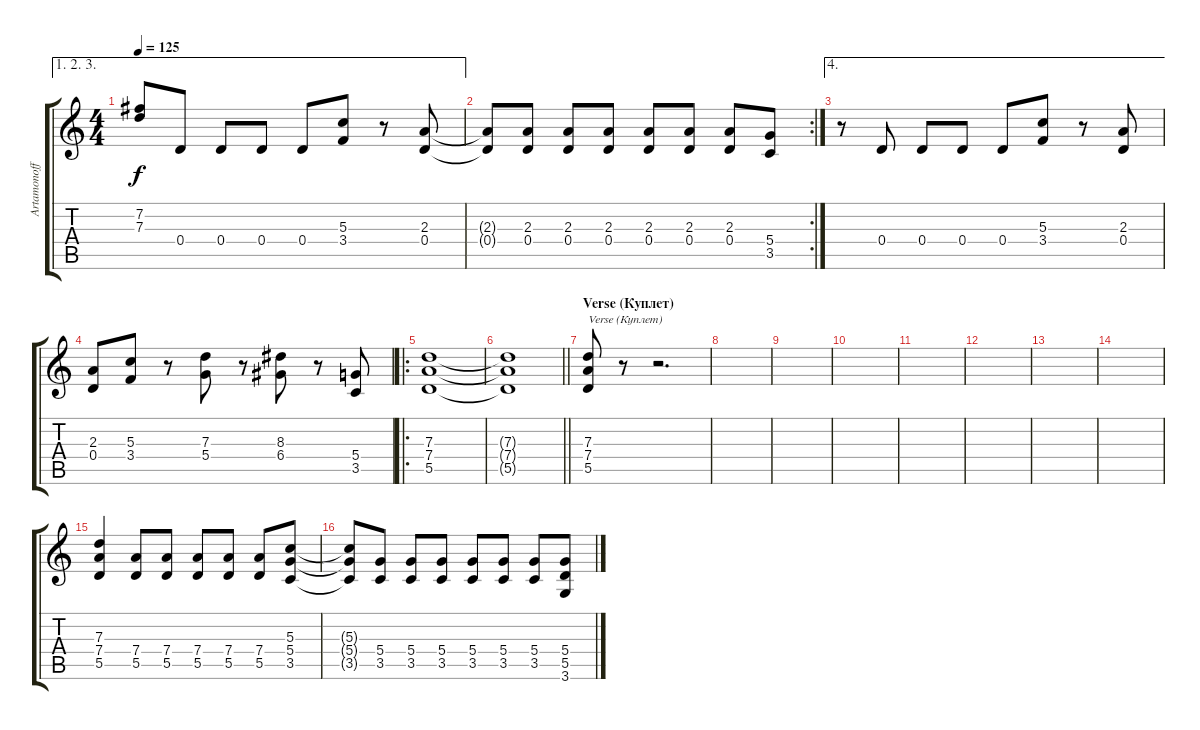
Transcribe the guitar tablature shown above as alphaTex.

\track ("Artamonoff Alexander (Артамонов)" "Artamonoff") {instrument distortionguitar}
\staff {score tabs}
\tuning (E4 B3 G3 D3 A2 E2) {hide}
\ae (1 2 3)
\ts (4 4)
\tempo 125
\clef g2
\ks c
(7.2{t} 7.3{t}).8{dy f} 0.4.8 0.4.8 0.4.8 0.4.8 (5.3 3.4).8 r.8 (2.3 0.4).8 |
\rc 2
(2.3{t} 0.4{t}).8 (2.3 0.4).8 (2.3 0.4).8 (2.3 0.4).8 (2.3 0.4).8 (2.3 0.4).8 (2.3 0.4).8 (5.4 3.5).8 |
\ae 4
r.8 0.4.8 0.4.8 0.4.8 0.4.8 (5.3 3.4).8 r.8 (2.3 0.4).8 |
(2.3 0.4).8 (5.3 3.4).8 r.8 (7.3 5.4).8 r.8 (8.3 6.4).8 r.8 (5.4 3.5).8 |
\ro
(7.3 7.4 5.5).1 |
\barLineRight lightlight
(7.3{t} 7.4{t} 5.5{t}).1 |
\section ("" "Verse (Куплет)")
(7.3 7.4 5.5).8{txt "Verse (Куплет)"} r.8 r.2{d} |
|
|
|
|
|
|
|
(7.3 7.4 5.5).4 (7.4 5.5).8 (7.4 5.5).8 (7.4 5.5).8 (7.4 5.5).8 (7.4 5.5).8 (5.3 5.4 3.5).8 |
(5.3{t} 5.4{t} 3.5{t}).8 (5.4 3.5).8 (5.4 3.5).8 (5.4 3.5).8 (5.4 3.5).8 (5.4 3.5).8 (5.4 3.5).8 (5.4 5.5 3.6).8
